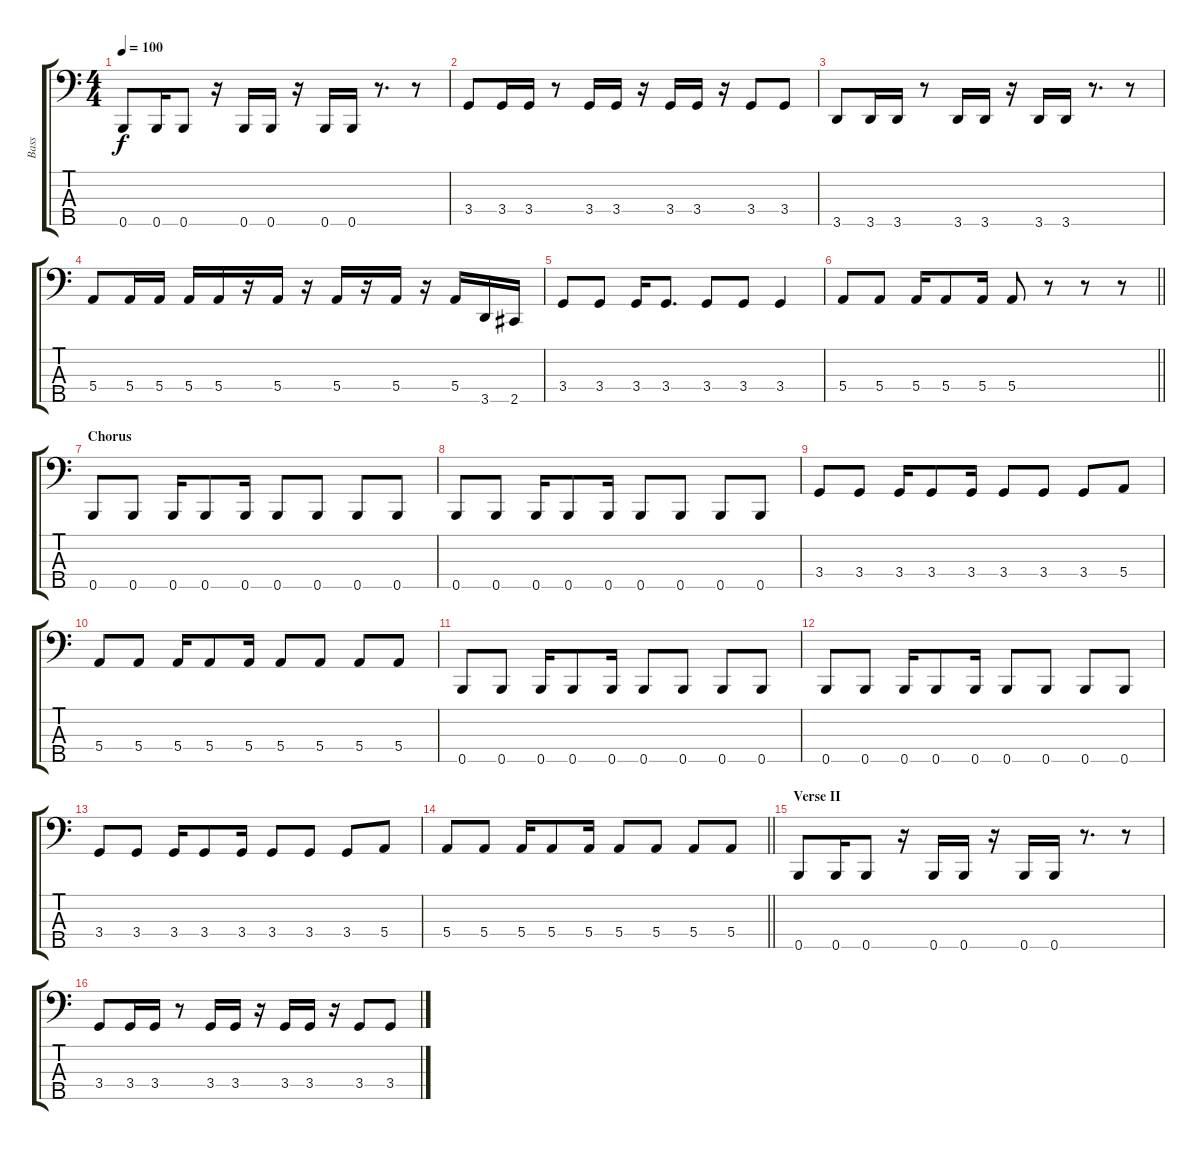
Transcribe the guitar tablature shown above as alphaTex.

\track ("Bass" "Bass") {instrument electricbasspick}
\staff {score tabs}
\tuning (G2 D2 A1 E1 B0) {hide}
\ts (4 4)
\tempo 100
\clef f4
\ks c
0.5.8{dy f} 0.5.16 0.5.8 r.16 0.5.16 0.5.16 r.16 0.5.16 0.5.16 r.8{d} r.8 |
3.4.8 3.4.16 3.4.16 r.8 3.4.16 3.4.16 r.16 3.4.16 3.4.16 r.16 3.4.8 3.4.8 |
3.5.8 3.5.16 3.5.16 r.8 3.5.16 3.5.16 r.16 3.5.16 3.5.16 r.8{d} r.8 |
5.4.8 5.4.16 5.4.16 5.4.16 5.4.16 r.16 5.4.16 r.16 5.4.16 r.16 5.4.16 r.16 5.4.16 3.5.16 2.5.16 |
3.4.8 3.4.8 3.4.16 3.4.8{d} 3.4.8 3.4.8 3.4.4 |
\barLineRight lightlight
5.4.8 5.4.8 5.4.16 5.4.8 5.4.16 5.4.8 r.8 r.8 r.8 |
\section ("" "Chorus")
0.5.8 0.5.8 0.5.16 0.5.8 0.5.16 0.5.8 0.5.8 0.5.8 0.5.8 |
0.5.8 0.5.8 0.5.16 0.5.8 0.5.16 0.5.8 0.5.8 0.5.8 0.5.8 |
3.4.8 3.4.8 3.4.16 3.4.8 3.4.16 3.4.8 3.4.8 3.4.8 5.4.8 |
5.4.8 5.4.8 5.4.16 5.4.8 5.4.16 5.4.8 5.4.8 5.4.8 5.4.8 |
0.5.8 0.5.8 0.5.16 0.5.8 0.5.16 0.5.8 0.5.8 0.5.8 0.5.8 |
0.5.8 0.5.8 0.5.16 0.5.8 0.5.16 0.5.8 0.5.8 0.5.8 0.5.8 |
3.4.8 3.4.8 3.4.16 3.4.8 3.4.16 3.4.8 3.4.8 3.4.8 5.4.8 |
\barLineRight lightlight
5.4.8 5.4.8 5.4.16 5.4.8 5.4.16 5.4.8 5.4.8 5.4.8 5.4.8 |
\section ("" "Verse II")
0.5.8 0.5.16 0.5.8 r.16 0.5.16 0.5.16 r.16 0.5.16 0.5.16 r.8{d} r.8 |
3.4.8 3.4.16 3.4.16 r.8 3.4.16 3.4.16 r.16 3.4.16 3.4.16 r.16 3.4.8 3.4.8
